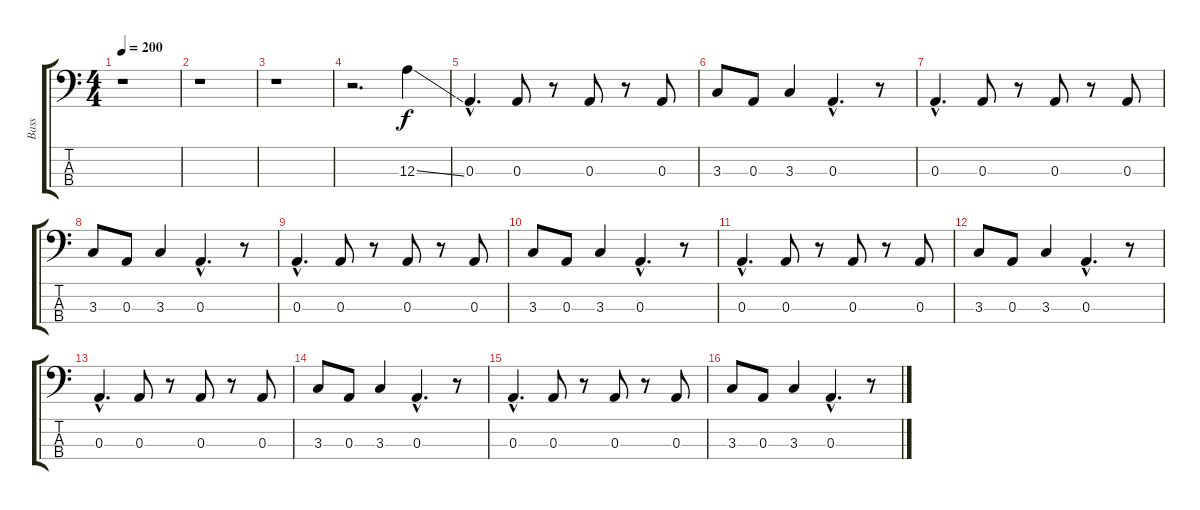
\track ("Bass" "Bass") {instrument electricbassfinger}
\staff {score tabs}
\tuning (G2 D2 A1 E1) {hide}
\ts (4 4)
\tempo 200
\clef f4
\ks c
r.1{dy f instrument electricbassfinger} |
r.1 |
r.1 |
r.2{d} 12.3{ss}.4 |
0.3{hac}.4{d} 0.3.8 r.8 0.3.8 r.8 0.3.8 |
3.3.8 0.3.8 3.3.4 0.3{hac}.4{d} r.8 |
0.3{hac}.4{d} 0.3.8 r.8 0.3.8 r.8 0.3.8 |
3.3.8 0.3.8 3.3.4 0.3{hac}.4{d} r.8 |
0.3{hac}.4{d} 0.3.8 r.8 0.3.8 r.8 0.3.8 |
3.3.8 0.3.8 3.3.4 0.3{hac}.4{d} r.8 |
0.3{hac}.4{d} 0.3.8 r.8 0.3.8 r.8 0.3.8 |
3.3.8 0.3.8 3.3.4 0.3{hac}.4{d} r.8 |
0.3{hac}.4{d} 0.3.8 r.8 0.3.8 r.8 0.3.8 |
3.3.8 0.3.8 3.3.4 0.3{hac}.4{d} r.8 |
0.3{hac}.4{d} 0.3.8 r.8 0.3.8 r.8 0.3.8 |
3.3.8 0.3.8 3.3.4 0.3{hac}.4{d} r.8
